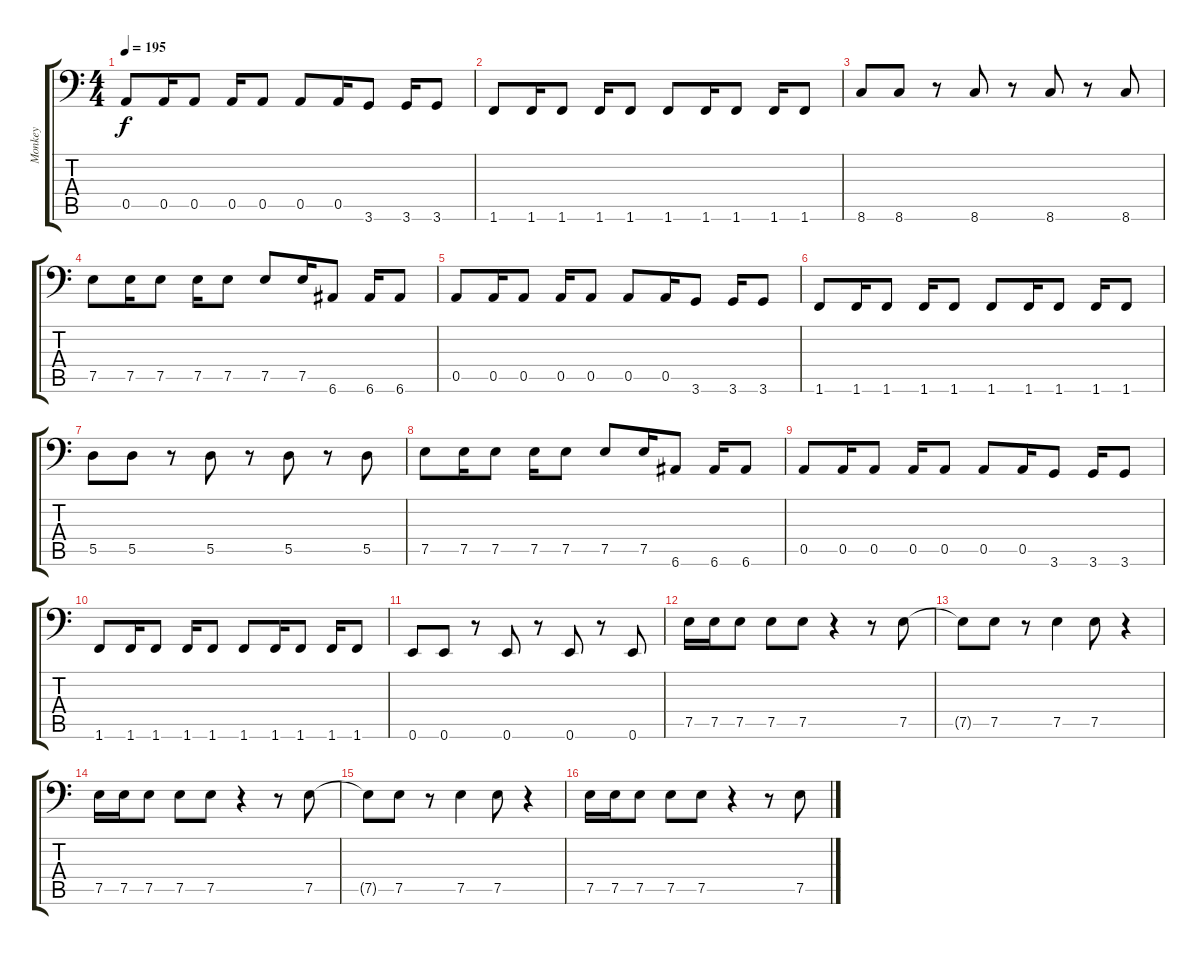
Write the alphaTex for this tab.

\track ("Monkey" "Monkey") {instrument electricbassfinger}
\staff {score tabs}
\tuning (E3 B2 G2 D2 A1 E1) {hide}
\ts (4 4)
\tempo 195
\clef f4
\ks c
0.5.8{dy f} 0.5.16 0.5.8 0.5.16 0.5.8 0.5.8 0.5.16 3.6.8 3.6.16 3.6.8 |
1.6.8 1.6.16 1.6.8 1.6.16 1.6.8 1.6.8 1.6.16 1.6.8 1.6.16 1.6.8 |
8.6.8 8.6.8 r.8 8.6.8 r.8 8.6.8 r.8 8.6.8 |
7.5.8 7.5.16 7.5.8 7.5.16 7.5.8 7.5.8 7.5.16 6.6.8 6.6.16 6.6.8 |
0.5.8 0.5.16 0.5.8 0.5.16 0.5.8 0.5.8 0.5.16 3.6.8 3.6.16 3.6.8 |
1.6.8 1.6.16 1.6.8 1.6.16 1.6.8 1.6.8 1.6.16 1.6.8 1.6.16 1.6.8 |
5.5.8 5.5.8 r.8 5.5.8 r.8 5.5.8 r.8 5.5.8 |
7.5.8 7.5.16 7.5.8 7.5.16 7.5.8 7.5.8 7.5.16 6.6.8 6.6.16 6.6.8 |
0.5.8 0.5.16 0.5.8 0.5.16 0.5.8 0.5.8 0.5.16 3.6.8 3.6.16 3.6.8 |
1.6.8 1.6.16 1.6.8 1.6.16 1.6.8 1.6.8 1.6.16 1.6.8 1.6.16 1.6.8 |
0.6.8 0.6.8 r.8 0.6.8 r.8 0.6.8 r.8 0.6.8 |
7.5.16 7.5.16 7.5.8 7.5.8 7.5.8 r.4 r.8 7.5.8 |
7.5{t}.8 7.5.8 r.8 7.5.4 7.5.8 r.4 |
7.5.16 7.5.16 7.5.8 7.5.8 7.5.8 r.4 r.8 7.5.8 |
7.5{t}.8 7.5.8 r.8 7.5.4 7.5.8 r.4 |
7.5.16 7.5.16 7.5.8 7.5.8 7.5.8 r.4 r.8 7.5.8
